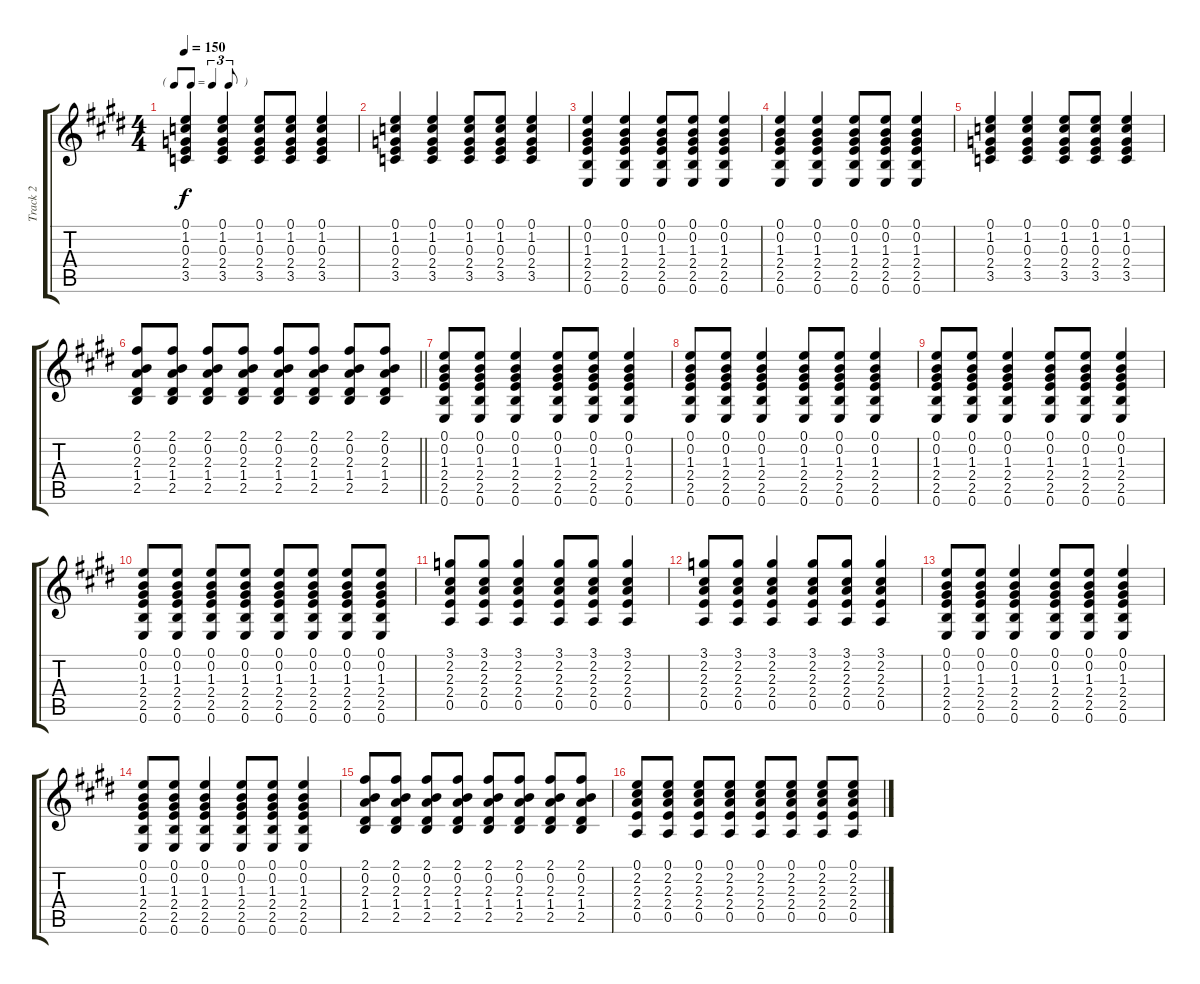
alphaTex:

\track ("Track 2" "Track 2") {instrument acousticguitarsteel}
\staff {score tabs}
\tuning (E4 B3 G3 D3 A2 E2) {hide}
\ts (4 4)
\tf triplet8th
\tempo 150
\clef g2
\ks e
(0.1 1.2 0.3 2.4 3.5).4{dy f} (0.1 1.2 0.3 2.4 3.5).4 (0.1 1.2 0.3 2.4 3.5).8 (0.1 1.2 0.3 2.4 3.5).8 (0.1 1.2 0.3 2.4 3.5).4 |
(0.1 1.2 0.3 2.4 3.5).4 (0.1 1.2 0.3 2.4 3.5).4 (0.1 1.2 0.3 2.4 3.5).8 (0.1 1.2 0.3 2.4 3.5).8 (0.1 1.2 0.3 2.4 3.5).4 |
(0.1 0.2 1.3 2.4 2.5 0.6).4 (0.1 0.2 1.3 2.4 2.5 0.6).4 (0.1 0.2 1.3 2.4 2.5 0.6).8 (0.1 0.2 1.3 2.4 2.5 0.6).8 (0.1 0.2 1.3 2.4 2.5 0.6).4 |
(0.1 0.2 1.3 2.4 2.5 0.6).4 (0.1 0.2 1.3 2.4 2.5 0.6).4 (0.1 0.2 1.3 2.4 2.5 0.6).8 (0.1 0.2 1.3 2.4 2.5 0.6).8 (0.1 0.2 1.3 2.4 2.5 0.6).4 |
(0.1 1.2 0.3 2.4 3.5).4 (0.1 1.2 0.3 2.4 3.5).4 (0.1 1.2 0.3 2.4 3.5).8 (0.1 1.2 0.3 2.4 3.5).8 (0.1 1.2 0.3 2.4 3.5).4 |
\barLineRight lightlight
(2.1 0.2 2.3 1.4 2.5).8 (2.1 0.2 2.3 1.4 2.5).8 (2.1 0.2 2.3 1.4 2.5).8 (2.1 0.2 2.3 1.4 2.5).8 (2.1 0.2 2.3 1.4 2.5).8 (2.1 0.2 2.3 1.4 2.5).8 (2.1 0.2 2.3 1.4 2.5).8 (2.1 0.2 2.3 1.4 2.5).8 |
(0.1 0.2 1.3 2.4 2.5 0.6).8 (0.1 0.2 1.3 2.4 2.5 0.6).8 (0.1 0.2 1.3 2.4 2.5 0.6).4 (0.1 0.2 1.3 2.4 2.5 0.6).8 (0.1 0.2 1.3 2.4 2.5 0.6).8 (0.1 0.2 1.3 2.4 2.5 0.6).4 |
(0.1 0.2 1.3 2.4 2.5 0.6).8 (0.1 0.2 1.3 2.4 2.5 0.6).8 (0.1 0.2 1.3 2.4 2.5 0.6).4 (0.1 0.2 1.3 2.4 2.5 0.6).8 (0.1 0.2 1.3 2.4 2.5 0.6).8 (0.1 0.2 1.3 2.4 2.5 0.6).4 |
(0.1 0.2 1.3 2.4 2.5 0.6).8 (0.1 0.2 1.3 2.4 2.5 0.6).8 (0.1 0.2 1.3 2.4 2.5 0.6).4 (0.1 0.2 1.3 2.4 2.5 0.6).8 (0.1 0.2 1.3 2.4 2.5 0.6).8 (0.1 0.2 1.3 2.4 2.5 0.6).4 |
(0.1 0.2 1.3 2.4 2.5 0.6).8 (0.1 0.2 1.3 2.4 2.5 0.6).8 (0.1 0.2 1.3 2.4 2.5 0.6).8 (0.1 0.2 1.3 2.4 2.5 0.6).8 (0.1 0.2 1.3 2.4 2.5 0.6).8 (0.1 0.2 1.3 2.4 2.5 0.6).8 (0.1 0.2 1.3 2.4 2.5 0.6).8 (0.1 0.2 1.3 2.4 2.5 0.6).8 |
(3.1 2.2 2.3 2.4 0.5).8 (3.1 2.2 2.3 2.4 0.5).8 (3.1 2.2 2.3 2.4 0.5).4 (3.1 2.2 2.3 2.4 0.5).8 (3.1 2.2 2.3 2.4 0.5).8 (3.1 2.2 2.3 2.4 0.5).4 |
(3.1 2.2 2.3 2.4 0.5).8 (3.1 2.2 2.3 2.4 0.5).8 (3.1 2.2 2.3 2.4 0.5).4 (3.1 2.2 2.3 2.4 0.5).8 (3.1 2.2 2.3 2.4 0.5).8 (3.1 2.2 2.3 2.4 0.5).4 |
(0.1 0.2 1.3 2.4 2.5 0.6).8 (0.1 0.2 1.3 2.4 2.5 0.6).8 (0.1 0.2 1.3 2.4 2.5 0.6).4 (0.1 0.2 1.3 2.4 2.5 0.6).8 (0.1 0.2 1.3 2.4 2.5 0.6).8 (0.1 0.2 1.3 2.4 2.5 0.6).4 |
(0.1 0.2 1.3 2.4 2.5 0.6).8 (0.1 0.2 1.3 2.4 2.5 0.6).8 (0.1 0.2 1.3 2.4 2.5 0.6).4 (0.1 0.2 1.3 2.4 2.5 0.6).8 (0.1 0.2 1.3 2.4 2.5 0.6).8 (0.1 0.2 1.3 2.4 2.5 0.6).4 |
(2.1 0.2 2.3 1.4 2.5).8 (2.1 0.2 2.3 1.4 2.5).8 (2.1 0.2 2.3 1.4 2.5).8 (2.1 0.2 2.3 1.4 2.5).8 (2.1 0.2 2.3 1.4 2.5).8 (2.1 0.2 2.3 1.4 2.5).8 (2.1 0.2 2.3 1.4 2.5).8 (2.1 0.2 2.3 1.4 2.5).8 |
(0.1 2.2 2.3 2.4 0.5).8 (0.1 2.2 2.3 2.4 0.5).8 (0.1 2.2 2.3 2.4 0.5).8 (0.1 2.2 2.3 2.4 0.5).8 (0.1 2.2 2.3 2.4 0.5).8 (0.1 2.2 2.3 2.4 0.5).8 (0.1 2.2 2.3 2.4 0.5).8 (0.1 2.2 2.3 2.4 0.5).8
